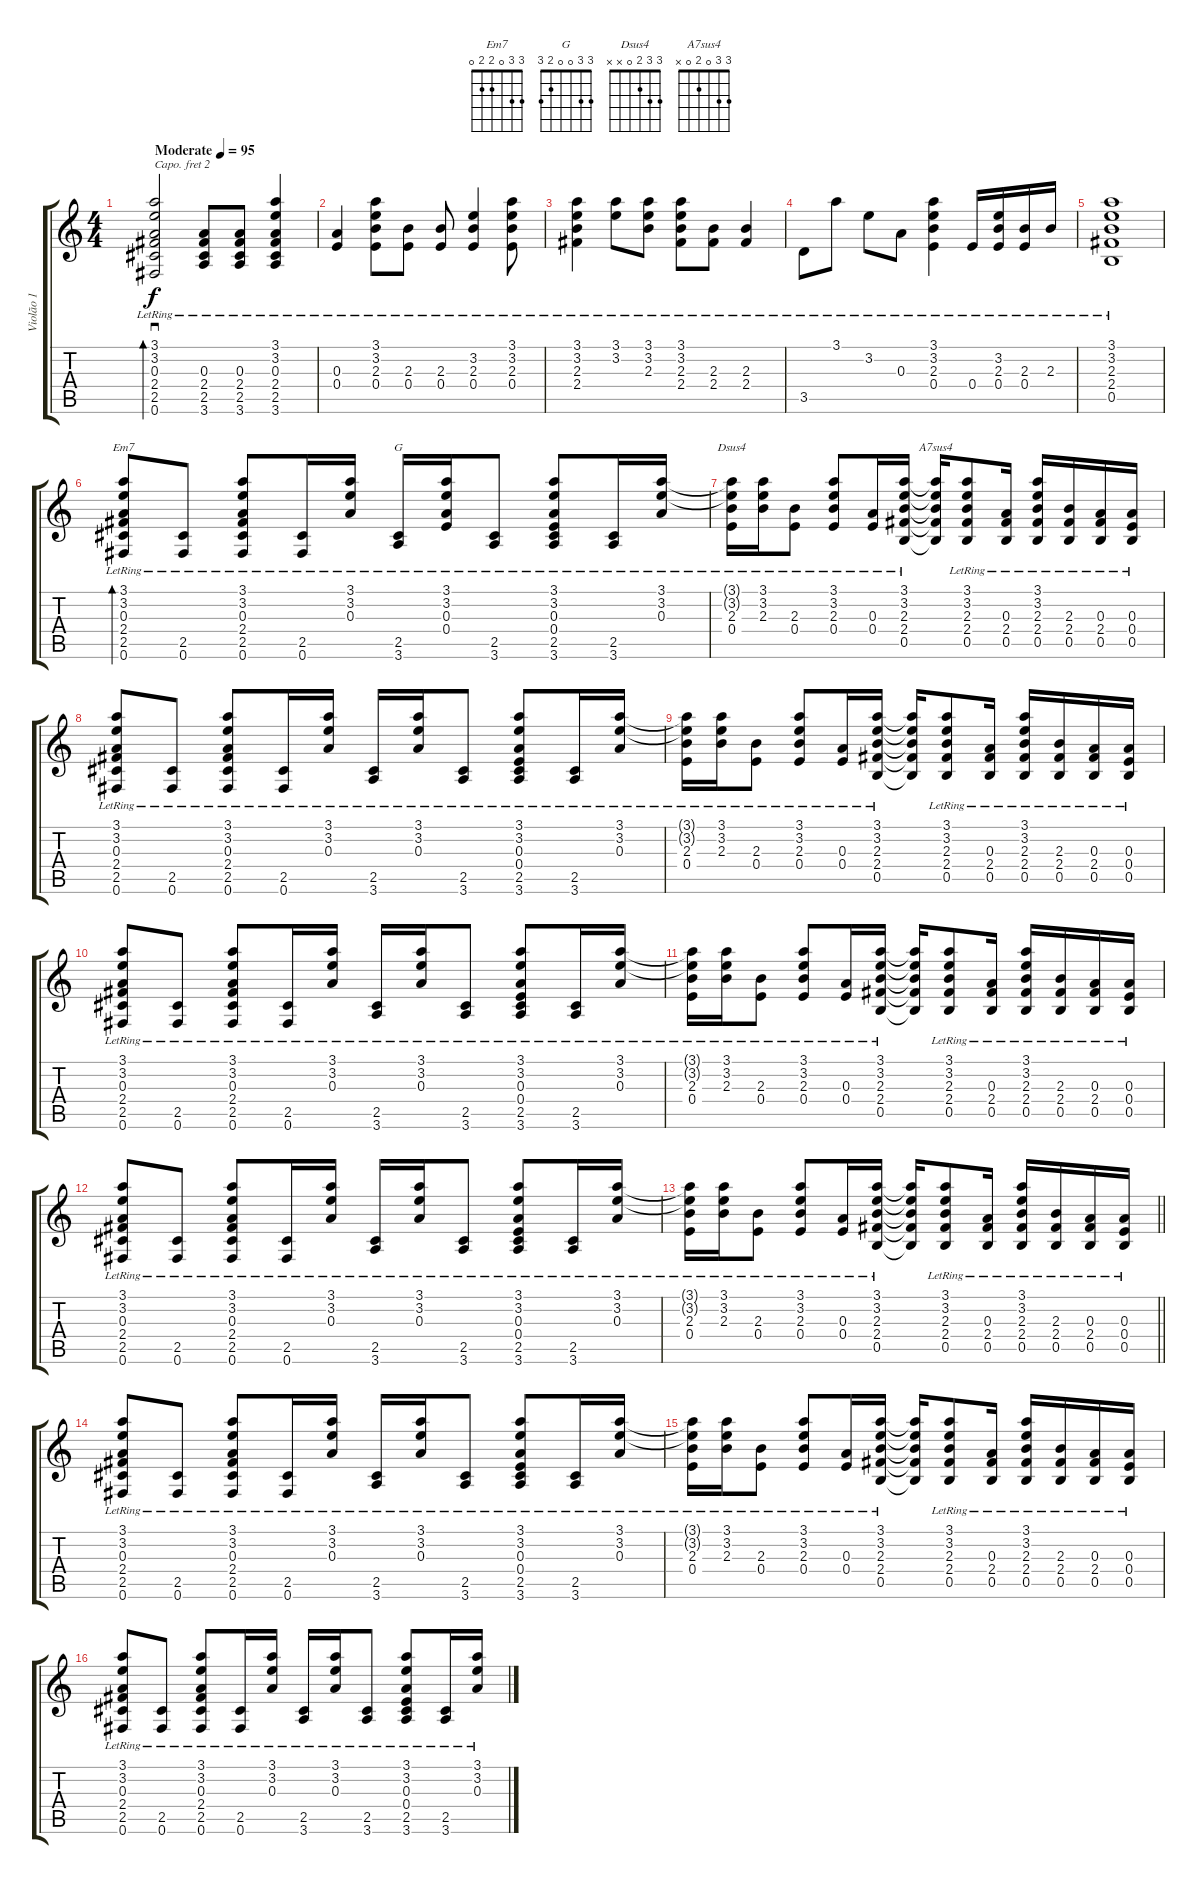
\track ("Violão 1" "Violão 1") {instrument acousticguitarsteel}
\staff {score tabs}
\capo 2
\tuning (E4 B3 G3 D3 A2 E2) {hide}
\chord ("Em7" 3 3 0 2 2 0)
\chord ("G" 3 3 0 0 2 3)
\chord ("Dsus4" 3 3 2 0 x x)
\chord ("A7sus4" 3 3 0 2 0 x)
\ts (4 4)
\tempo (95 "Moderate")
\clef g2
\ks c
(3.1{lr} 3.2{lr} 0.3{lr} 2.4{lr} 2.5{lr} 0.6{lr}).2{sd bd 480 dy f instrument acousticguitarsteel} (0.3{lr} 2.4{lr} 2.5{lr} 3.6{lr}).8 (0.3{lr} 2.4{lr} 2.5{lr} 3.6{lr}).8 (3.1{lr} 3.2{lr} 0.3{lr} 2.4{lr} 2.5{lr} 3.6{lr}).4 |
(0.3{lr} 0.4{lr}).4 (3.1{lr} 3.2{lr} 2.3{lr} 0.4{lr}).8 (2.3{lr} 0.4{lr}).8 (2.3{lr} 0.4{lr}).8 (3.2{lr} 2.3{lr} 0.4{lr}).4 (3.1{lr} 3.2{lr} 2.3{lr} 0.4{lr}).8 |
(3.1{lr} 3.2{lr} 2.3{lr} 2.4{lr}).4 (3.1{lr} 3.2{lr}).8 (3.1{lr} 3.2{lr} 2.3{lr}).8 (3.1{lr} 3.2{lr} 2.3{lr} 2.4{lr}).8 (2.3{lr} 2.4{lr}).8 (2.3{lr} 2.4{lr}).4 |
3.5{lr}.8 3.1{lr}.8 3.2{lr}.8 0.3{lr}.8 (3.1{lr} 3.2{lr} 2.3{lr} 0.4{lr}).4 0.4{lr}.16 (3.2{lr} 2.3{lr} 0.4{lr}).16 (2.3{lr} 0.4{lr}).16 2.3{lr}.16 |
(3.1{lr} 3.2{lr} 2.3{lr} 2.4{lr} 0.5{lr}).1 |
(3.1{lr} 3.2{lr} 0.3{lr} 2.4{lr} 2.5{lr} 0.6{lr}).8{bd 120 ch "Em7"} (2.5{lr} 0.6{lr}).8 (3.1{lr} 3.2{lr} 0.3{lr} 2.4{lr} 2.5{lr} 0.6{lr}).8 (2.5{lr} 0.6{lr}).16 (3.1{lr} 3.2{lr} 0.3{lr}).16 (2.5{lr} 3.6{lr}).16{ch "G"} (3.1{lr} 3.2{lr} 0.3{lr} 0.4{lr}).16 (2.5{lr} 3.6{lr}).8 (3.1{lr} 3.2{lr} 0.3{lr} 0.4{lr} 2.5{lr} 3.6{lr}).8 (2.5{lr} 3.6{lr}).16 (3.1{lr} 3.2{lr} 0.3{lr}).16 |
(3.1{t} 3.2{t} 2.3{lr} 0.4{lr}).16{ch "Dsus4"} (3.1{lr} 3.2{lr} 2.3{lr}).16 (2.3{lr} 0.4{lr}).8 (3.1{lr} 3.2{lr} 2.3{lr} 0.4{lr}).8 (0.3{lr} 0.4{lr}).16 (3.1{lr} 3.2{lr} 2.3{lr} 2.4{lr} 0.5{lr}).16 (3.1{t} 3.2{t} 2.3{t} 2.4{t} 0.5{t}).16{ch "A7sus4"} (3.1{lr} 3.2{lr} 2.3{lr} 2.4{lr} 0.5{lr}).8 (0.3{lr} 2.4{lr} 0.5{lr}).16 (3.1{lr} 3.2{lr} 2.3{lr} 2.4{lr} 0.5{lr}).16 (2.3{lr} 2.4{lr} 0.5{lr}).16 (0.3{lr} 2.4{lr} 0.5{lr}).16 (0.3{lr} 0.4{lr} 0.5{lr}).16 |
(3.1{lr} 3.2{lr} 0.3{lr} 2.4{lr} 2.5{lr} 0.6{lr}).8 (2.5{lr} 0.6{lr}).8 (3.1{lr} 3.2{lr} 0.3{lr} 2.4{lr} 2.5{lr} 0.6{lr}).8 (2.5{lr} 0.6{lr}).16 (3.1{lr} 3.2{lr} 0.3{lr}).16 (2.5{lr} 3.6{lr}).16 (3.1{lr} 3.2{lr} 0.3{lr}).16 (2.5{lr} 3.6{lr}).8 (3.1{lr} 3.2{lr} 0.3{lr} 0.4{lr} 2.5{lr} 3.6{lr}).8 (2.5{lr} 3.6{lr}).16 (3.1{lr} 3.2{lr} 0.3{lr}).16 |
(3.1{t} 3.2{t} 2.3{lr} 0.4{lr}).16 (3.1{lr} 3.2{lr} 2.3{lr}).16 (2.3{lr} 0.4{lr}).8 (3.1{lr} 3.2{lr} 2.3{lr} 0.4{lr}).8 (0.3{lr} 0.4{lr}).16 (3.1{lr} 3.2{lr} 2.3{lr} 2.4{lr} 0.5{lr}).16 (3.1{t} 3.2{t} 2.3{t} 2.4{t} 0.5{t}).16 (3.1{lr} 3.2{lr} 2.3{lr} 2.4{lr} 0.5{lr}).8 (0.3{lr} 2.4{lr} 0.5{lr}).16 (3.1{lr} 3.2{lr} 2.3{lr} 2.4{lr} 0.5{lr}).16 (2.3{lr} 2.4{lr} 0.5{lr}).16 (0.3{lr} 2.4{lr} 0.5{lr}).16 (0.3{lr} 0.4{lr} 0.5{lr}).16 |
(3.1{lr} 3.2{lr} 0.3{lr} 2.4{lr} 2.5{lr} 0.6{lr}).8 (2.5{lr} 0.6{lr}).8 (3.1{lr} 3.2{lr} 0.3{lr} 2.4{lr} 2.5{lr} 0.6{lr}).8 (2.5{lr} 0.6{lr}).16 (3.1{lr} 3.2{lr} 0.3{lr}).16 (2.5{lr} 3.6{lr}).16 (3.1{lr} 3.2{lr} 0.3{lr}).16 (2.5{lr} 3.6{lr}).8 (3.1{lr} 3.2{lr} 0.3{lr} 0.4{lr} 2.5{lr} 3.6{lr}).8 (2.5{lr} 3.6{lr}).16 (3.1{lr} 3.2{lr} 0.3{lr}).16 |
(3.1{t} 3.2{t} 2.3{lr} 0.4{lr}).16 (3.1{lr} 3.2{lr} 2.3{lr}).16 (2.3{lr} 0.4{lr}).8 (3.1{lr} 3.2{lr} 2.3{lr} 0.4{lr}).8 (0.3{lr} 0.4{lr}).16 (3.1{lr} 3.2{lr} 2.3{lr} 2.4{lr} 0.5{lr}).16 (3.1{t} 3.2{t} 2.3{t} 2.4{t} 0.5{t}).16 (3.1{lr} 3.2{lr} 2.3{lr} 2.4{lr} 0.5{lr}).8 (0.3{lr} 2.4{lr} 0.5{lr}).16 (3.1{lr} 3.2{lr} 2.3{lr} 2.4{lr} 0.5{lr}).16 (2.3{lr} 2.4{lr} 0.5{lr}).16 (0.3{lr} 2.4{lr} 0.5{lr}).16 (0.3{lr} 0.4{lr} 0.5{lr}).16 |
(3.1{lr} 3.2{lr} 0.3{lr} 2.4{lr} 2.5{lr} 0.6{lr}).8 (2.5{lr} 0.6{lr}).8 (3.1{lr} 3.2{lr} 0.3{lr} 2.4{lr} 2.5{lr} 0.6{lr}).8 (2.5{lr} 0.6{lr}).16 (3.1{lr} 3.2{lr} 0.3{lr}).16 (2.5{lr} 3.6{lr}).16 (3.1{lr} 3.2{lr} 0.3{lr}).16 (2.5{lr} 3.6{lr}).8 (3.1{lr} 3.2{lr} 0.3{lr} 0.4{lr} 2.5{lr} 3.6{lr}).8 (2.5{lr} 3.6{lr}).16 (3.1{lr} 3.2{lr} 0.3{lr}).16 |
\barLineRight lightlight
(3.1{t} 3.2{t} 2.3{lr} 0.4{lr}).16 (3.1{lr} 3.2{lr} 2.3{lr}).16 (2.3{lr} 0.4{lr}).8 (3.1{lr} 3.2{lr} 2.3{lr} 0.4{lr}).8 (0.3{lr} 0.4{lr}).16 (3.1{lr} 3.2{lr} 2.3{lr} 2.4{lr} 0.5{lr}).16 (3.1{t} 3.2{t} 2.3{t} 2.4{t} 0.5{t}).16 (3.1{lr} 3.2{lr} 2.3{lr} 2.4{lr} 0.5{lr}).8 (0.3{lr} 2.4{lr} 0.5{lr}).16 (3.1{lr} 3.2{lr} 2.3{lr} 2.4{lr} 0.5{lr}).16 (2.3{lr} 2.4{lr} 0.5{lr}).16 (0.3{lr} 2.4{lr} 0.5{lr}).16 (0.3{lr} 0.4{lr} 0.5{lr}).16 |
(3.1{lr} 3.2{lr} 0.3{lr} 2.4{lr} 2.5{lr} 0.6{lr}).8 (2.5{lr} 0.6{lr}).8 (3.1{lr} 3.2{lr} 0.3{lr} 2.4{lr} 2.5{lr} 0.6{lr}).8 (2.5{lr} 0.6{lr}).16 (3.1{lr} 3.2{lr} 0.3{lr}).16 (2.5{lr} 3.6{lr}).16 (3.1{lr} 3.2{lr} 0.3{lr}).16 (2.5{lr} 3.6{lr}).8 (3.1{lr} 3.2{lr} 0.3{lr} 0.4{lr} 2.5{lr} 3.6{lr}).8 (2.5{lr} 3.6{lr}).16 (3.1{lr} 3.2{lr} 0.3{lr}).16 |
(3.1{t} 3.2{t} 2.3{lr} 0.4{lr}).16 (3.1{lr} 3.2{lr} 2.3{lr}).16 (2.3{lr} 0.4{lr}).8 (3.1{lr} 3.2{lr} 2.3{lr} 0.4{lr}).8 (0.3{lr} 0.4{lr}).16 (3.1{lr} 3.2{lr} 2.3{lr} 2.4{lr} 0.5{lr}).16 (3.1{t} 3.2{t} 2.3{t} 2.4{t} 0.5{t}).16 (3.1{lr} 3.2{lr} 2.3{lr} 2.4{lr} 0.5{lr}).8 (0.3{lr} 2.4{lr} 0.5{lr}).16 (3.1{lr} 3.2{lr} 2.3{lr} 2.4{lr} 0.5{lr}).16 (2.3{lr} 2.4{lr} 0.5{lr}).16 (0.3{lr} 2.4{lr} 0.5{lr}).16 (0.3{lr} 0.4{lr} 0.5{lr}).16 |
(3.1{lr} 3.2{lr} 0.3{lr} 2.4{lr} 2.5{lr} 0.6{lr}).8 (2.5{lr} 0.6{lr}).8 (3.1{lr} 3.2{lr} 0.3{lr} 2.4{lr} 2.5{lr} 0.6{lr}).8 (2.5{lr} 0.6{lr}).16 (3.1{lr} 3.2{lr} 0.3{lr}).16 (2.5{lr} 3.6{lr}).16 (3.1{lr} 3.2{lr} 0.3{lr}).16 (2.5{lr} 3.6{lr}).8 (3.1{lr} 3.2{lr} 0.3{lr} 0.4{lr} 2.5{lr} 3.6{lr}).8 (2.5{lr} 3.6{lr}).16 (3.1{lr} 3.2{lr} 0.3{lr}).16
